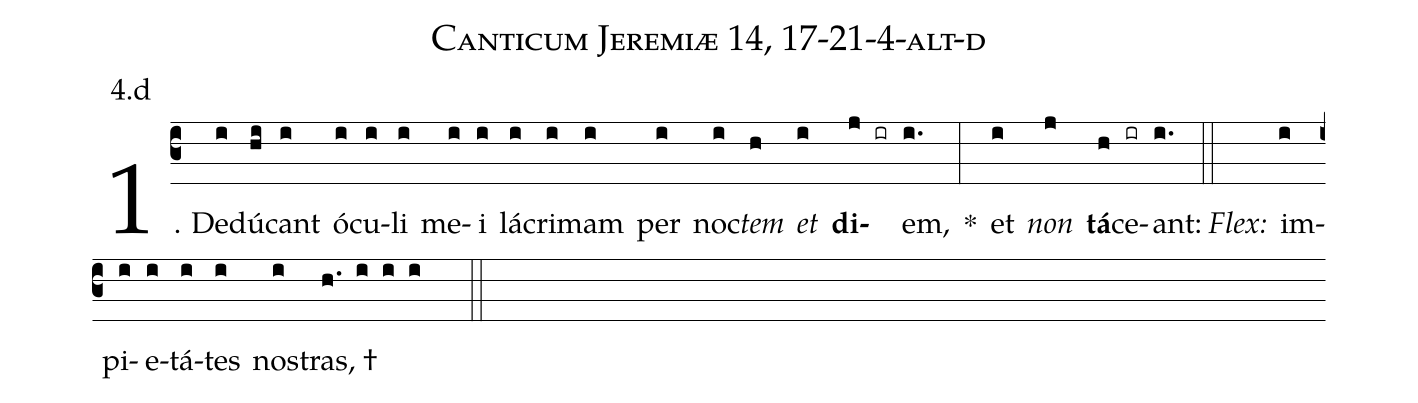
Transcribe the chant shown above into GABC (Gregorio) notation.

name: Canticum Jeremiæ 14, 17-21-4-alt-d;
annotation: 4.d;
%%
(c3)1. De(i)dú(hi)cant(i) ó(i)cu(i)li(i) me(i)i(i) lá(i)cri(i)mam(i) per(i) noc(i)<i>tem</i>(h) <i>et</i>(i) <b>di</b>(j ir)em,(i.) *(:) et(i) <i>non</i>(j) <b>tá</b>(h)ce(ir)ant:(i.) (::)
<i>Flex:</i>()  im(i)pi(i)e(i)tá(i)tes(i) nos(i)tras, †(h. i i i  ::)
